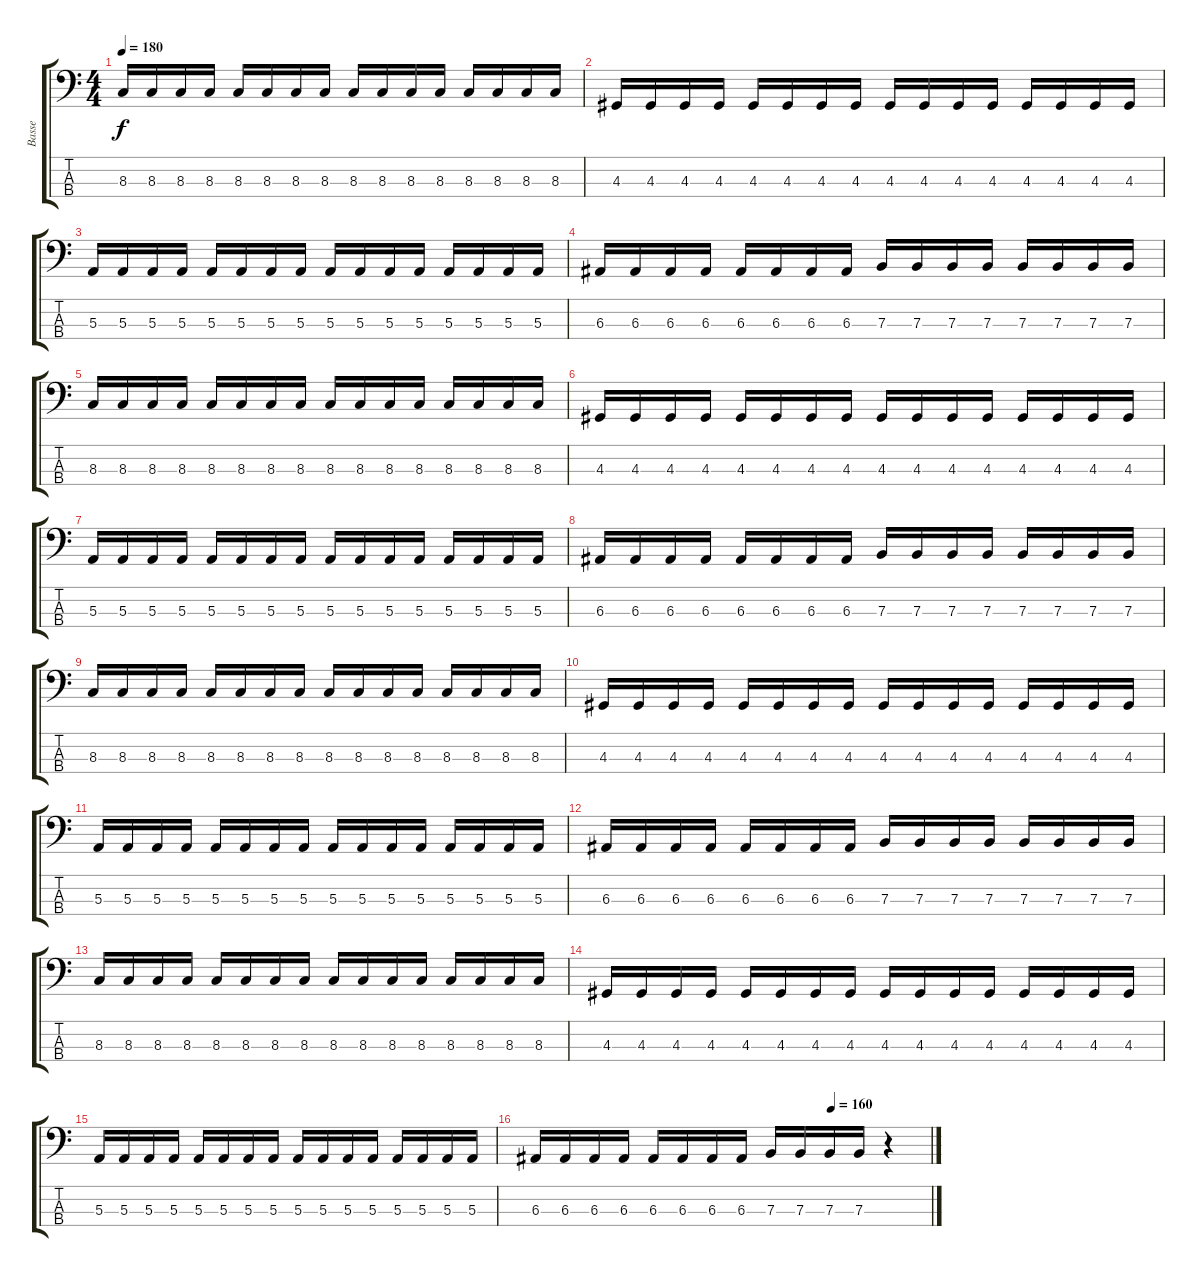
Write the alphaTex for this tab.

\track ("Basse" "Basse") {instrument electricbasspick}
\staff {score tabs}
\tuning (D2 A1 E1 B0) {hide}
\ts (4 4)
\tempo 180
\clef f4
\ks c
8.3.16{dy f} 8.3.16 8.3.16 8.3.16 8.3.16 8.3.16 8.3.16 8.3.16 8.3.16 8.3.16 8.3.16 8.3.16 8.3.16 8.3.16 8.3.16 8.3.16 |
4.3.16 4.3.16 4.3.16 4.3.16 4.3.16 4.3.16 4.3.16 4.3.16 4.3.16 4.3.16 4.3.16 4.3.16 4.3.16 4.3.16 4.3.16 4.3.16 |
5.3.16 5.3.16 5.3.16 5.3.16 5.3.16 5.3.16 5.3.16 5.3.16 5.3.16 5.3.16 5.3.16 5.3.16 5.3.16 5.3.16 5.3.16 5.3.16 |
6.3.16 6.3.16 6.3.16 6.3.16 6.3.16 6.3.16 6.3.16 6.3.16 7.3.16 7.3.16 7.3.16 7.3.16 7.3.16 7.3.16 7.3.16 7.3.16 |
8.3.16 8.3.16 8.3.16 8.3.16 8.3.16 8.3.16 8.3.16 8.3.16 8.3.16 8.3.16 8.3.16 8.3.16 8.3.16 8.3.16 8.3.16 8.3.16 |
4.3.16 4.3.16 4.3.16 4.3.16 4.3.16 4.3.16 4.3.16 4.3.16 4.3.16 4.3.16 4.3.16 4.3.16 4.3.16 4.3.16 4.3.16 4.3.16 |
5.3.16 5.3.16 5.3.16 5.3.16 5.3.16 5.3.16 5.3.16 5.3.16 5.3.16 5.3.16 5.3.16 5.3.16 5.3.16 5.3.16 5.3.16 5.3.16 |
6.3.16 6.3.16 6.3.16 6.3.16 6.3.16 6.3.16 6.3.16 6.3.16 7.3.16 7.3.16 7.3.16 7.3.16 7.3.16 7.3.16 7.3.16 7.3.16 |
8.3.16 8.3.16 8.3.16 8.3.16 8.3.16 8.3.16 8.3.16 8.3.16 8.3.16 8.3.16 8.3.16 8.3.16 8.3.16 8.3.16 8.3.16 8.3.16 |
4.3.16 4.3.16 4.3.16 4.3.16 4.3.16 4.3.16 4.3.16 4.3.16 4.3.16 4.3.16 4.3.16 4.3.16 4.3.16 4.3.16 4.3.16 4.3.16 |
5.3.16 5.3.16 5.3.16 5.3.16 5.3.16 5.3.16 5.3.16 5.3.16 5.3.16 5.3.16 5.3.16 5.3.16 5.3.16 5.3.16 5.3.16 5.3.16 |
6.3.16 6.3.16 6.3.16 6.3.16 6.3.16 6.3.16 6.3.16 6.3.16 7.3.16 7.3.16 7.3.16 7.3.16 7.3.16 7.3.16 7.3.16 7.3.16 |
8.3.16 8.3.16 8.3.16 8.3.16 8.3.16 8.3.16 8.3.16 8.3.16 8.3.16 8.3.16 8.3.16 8.3.16 8.3.16 8.3.16 8.3.16 8.3.16 |
4.3.16 4.3.16 4.3.16 4.3.16 4.3.16 4.3.16 4.3.16 4.3.16 4.3.16 4.3.16 4.3.16 4.3.16 4.3.16 4.3.16 4.3.16 4.3.16 |
5.3.16 5.3.16 5.3.16 5.3.16 5.3.16 5.3.16 5.3.16 5.3.16 5.3.16 5.3.16 5.3.16 5.3.16 5.3.16 5.3.16 5.3.16 5.3.16 |
\tempo (160 0.75)
6.3.16 6.3.16 6.3.16 6.3.16 6.3.16 6.3.16 6.3.16 6.3.16 7.3.16 7.3.16 7.3.16 7.3.16 r.4
